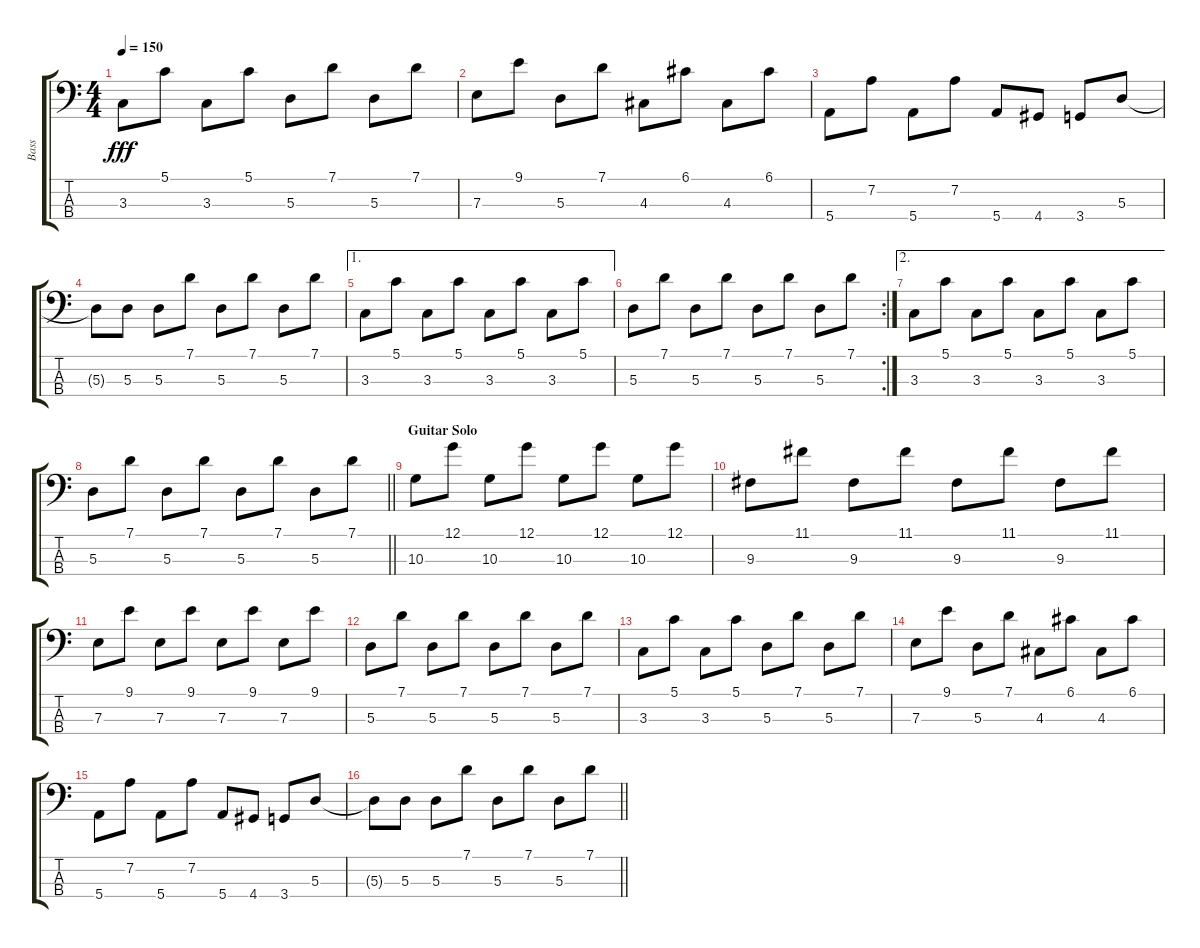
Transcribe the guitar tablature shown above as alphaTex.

\track ("Bass" "Bass") {instrument electricbassfinger}
\staff {score tabs}
\tuning (G2 D2 A1 E1) {hide}
\ts (4 4)
\tempo 150
\clef f4
\ks c
3.3.8{dy fff} 5.1.8 3.3.8 5.1.8 5.3.8 7.1.8 5.3.8 7.1.8 |
7.3.8 9.1.8 5.3.8 7.1.8 4.3.8 6.1.8 4.3.8 6.1.8 |
5.4.8 7.2.8 5.4.8 7.2.8 5.4.8 4.4.8 3.4.8 5.3.8 |
5.3{t}.8 5.3.8 5.3.8 7.1.8 5.3.8 7.1.8 5.3.8 7.1.8 |
\ae 1
3.3.8 5.1.8 3.3.8 5.1.8 3.3.8 5.1.8 3.3.8 5.1.8 |
\rc 2
5.3.8 7.1.8 5.3.8 7.1.8 5.3.8 7.1.8 5.3.8 7.1.8 |
\ae 2
3.3.8 5.1.8 3.3.8 5.1.8 3.3.8 5.1.8 3.3.8 5.1.8 |
\barLineRight lightlight
5.3.8 7.1.8 5.3.8 7.1.8 5.3.8 7.1.8 5.3.8 7.1.8 |
\section ("" "Guitar Solo")
10.3.8 12.1.8 10.3.8 12.1.8 10.3.8 12.1.8 10.3.8 12.1.8 |
9.3.8 11.1.8 9.3.8 11.1.8 9.3.8 11.1.8 9.3.8 11.1.8 |
7.3.8 9.1.8 7.3.8 9.1.8 7.3.8 9.1.8 7.3.8 9.1.8 |
5.3.8 7.1.8 5.3.8 7.1.8 5.3.8 7.1.8 5.3.8 7.1.8 |
3.3.8 5.1.8 3.3.8 5.1.8 5.3.8 7.1.8 5.3.8 7.1.8 |
7.3.8 9.1.8 5.3.8 7.1.8 4.3.8 6.1.8 4.3.8 6.1.8 |
5.4.8 7.2.8 5.4.8 7.2.8 5.4.8 4.4.8 3.4.8 5.3.8 |
\barLineRight lightlight
5.3{t}.8 5.3.8 5.3.8 7.1.8 5.3.8 7.1.8 5.3.8 7.1.8
